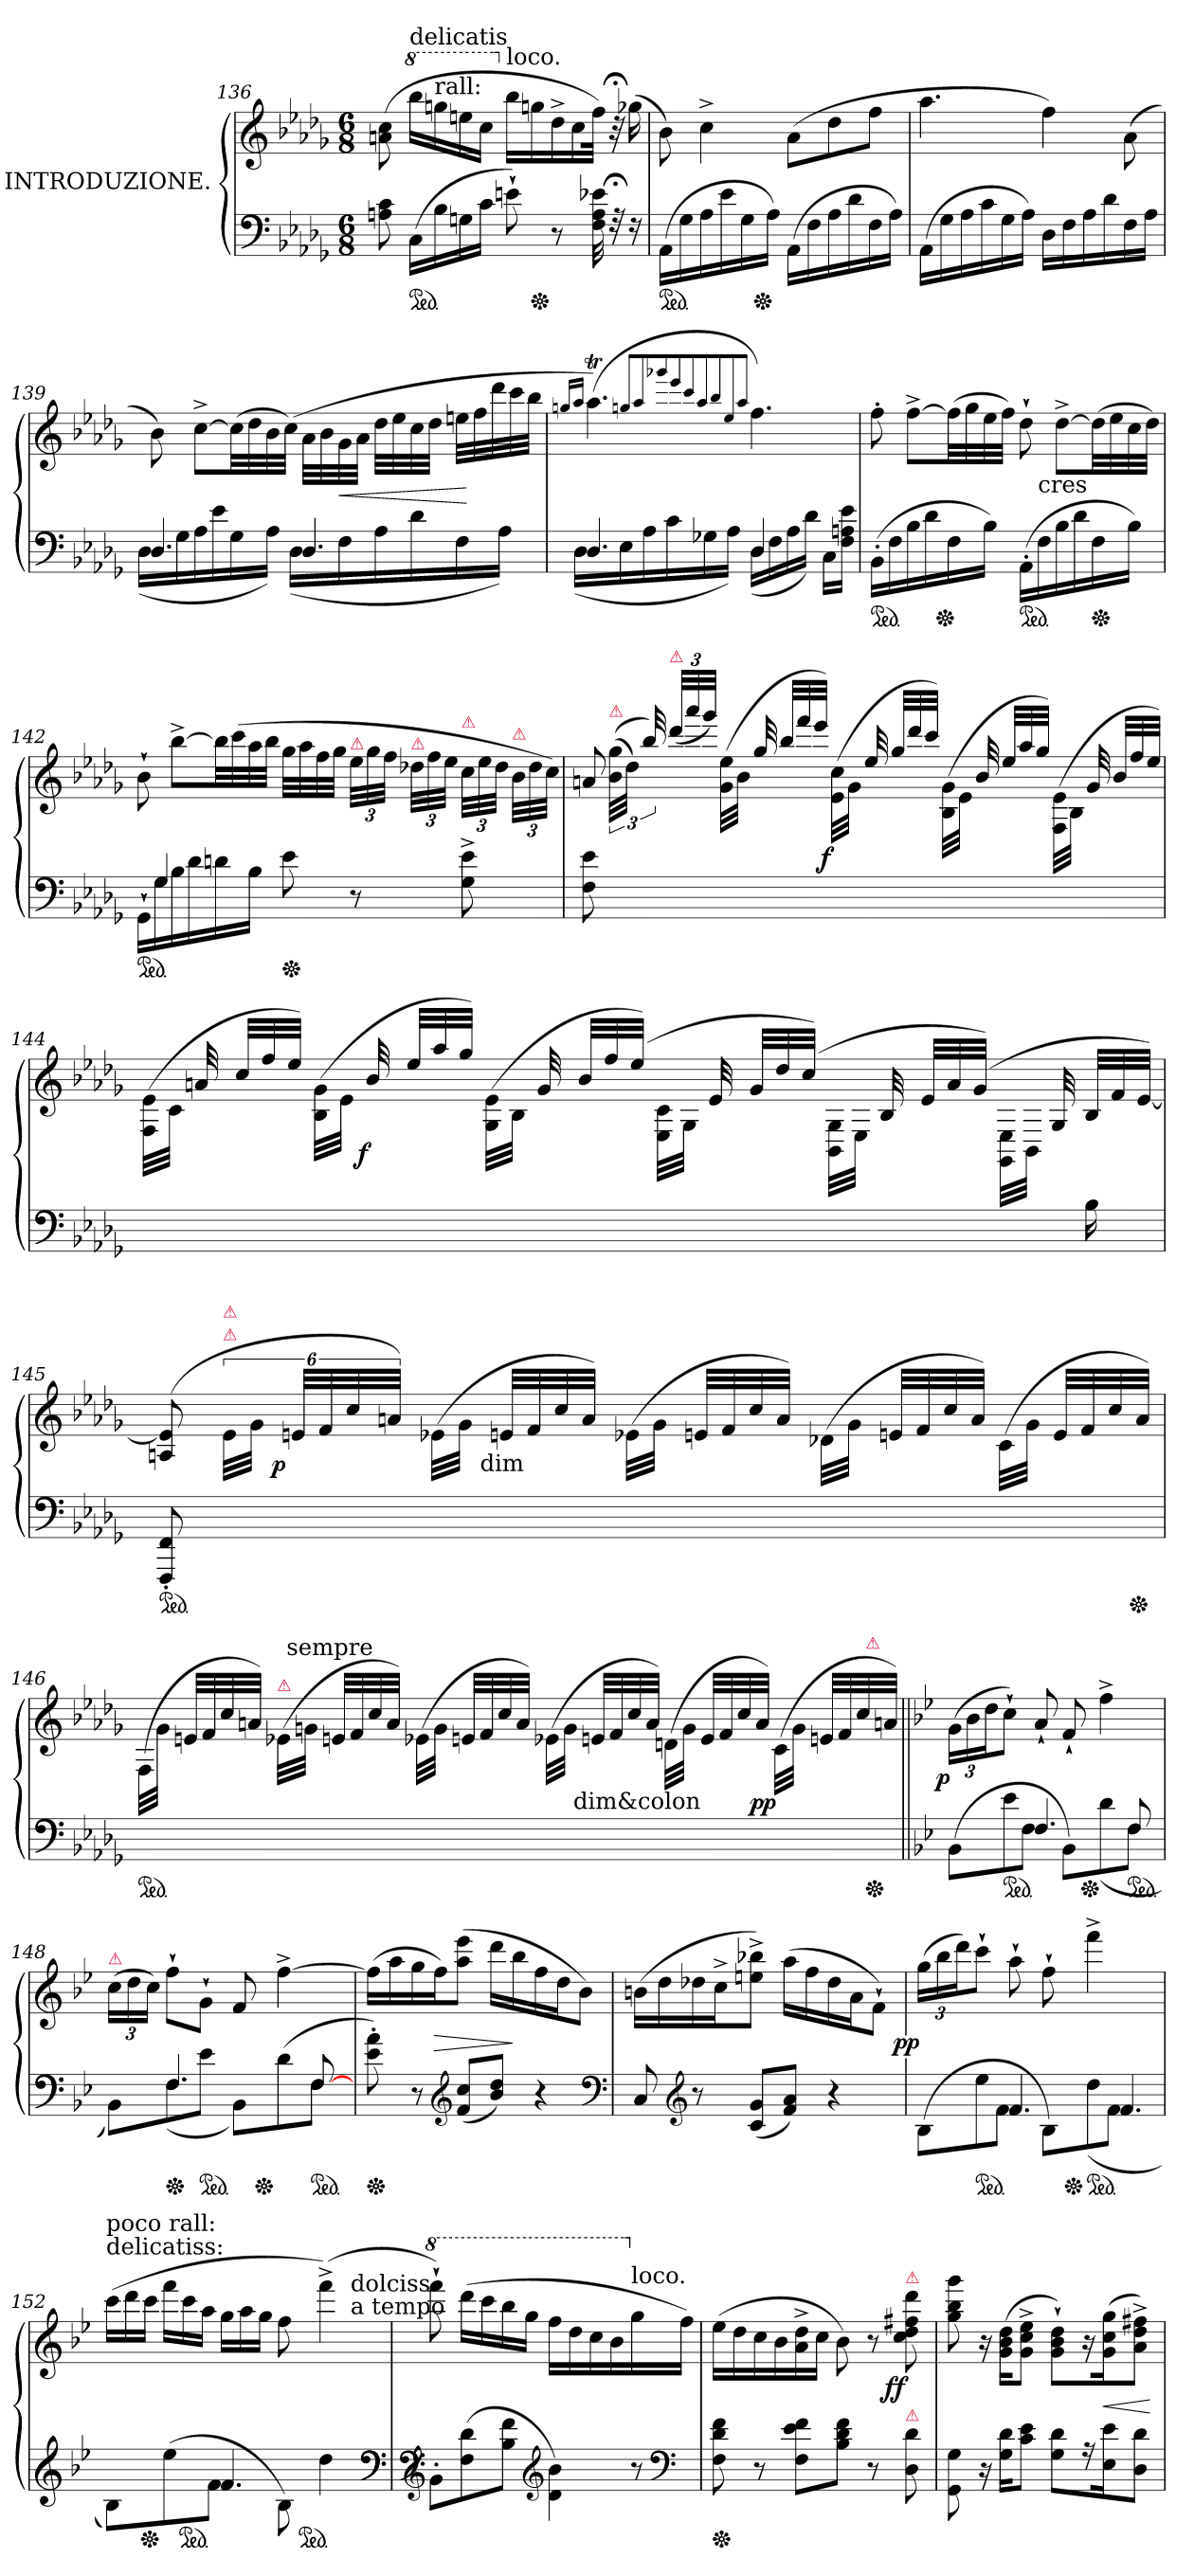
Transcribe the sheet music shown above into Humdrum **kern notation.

**kern	**kern	**dynam
*part1	*part1	*part1
*staff2	*staff1	*staff1/2
*I"INTRODUZIONE.	*	*
*clefF4	*clefG2	*
*k[b-e-a-d-g-]	*k[b-e-a-d-g-]	*
*M6/8	*M6/8	*
=136	=136	=136
8An 8c	(>8an 8cc	.
*	*8va	*
!	!LO:TX:a:t=delicatis	!
*ped	*	*
(>16CLL	16bbb-LL	.
!	!LO:TX:a:t=rall&colon;	!
16B-	16gggn	.
16Gn	16eeen	.
16cJJ	16cccJJ	.
*	*X8va	*
!	!LO:TX:a:t=loco.	!
8en`>)	16bb-LL	.
*Xped	*	*
.	16ggn	.
8r	16dd-^	.
.	16cc	.
32F 32A 32e-X	32ffJJk)	.
32r;<F	32r;<	.
16rF	(>16gg-X	.
=137	=137	=137
!	!LO:TX:a:B:t=a Tempo.	!
!	!LO:TX:a:color=crimson:t=⚠	!
*ped	*	*
*	*^	*
(>16AA-LL	8b-)	4ryy	.
16G-	.	.	.
16A-	4cc^>	.	.
16e-	.	.	.
16G-	.	32ryy	.
*Xped	*	*	*
.	.	4...ryy	.
16A-JJ)	.	.	.
(>16AA-LL	(>8a-L	.	.
16F	.	.	.
16A-	8dd-	.	.
16d-	.	.	.
16F	8ffJ	.	.
16A-JJ)	.	.	.
=138	=138	=138	=138
!	!LO:TX:a:t=ten	!	!
*	*v	*v	*
(>16AA-LL	4.aa-	.
16G-	.	.
16A-	.	.
16c	.	.
16G-	.	.
16A-JJ)	.	.
16D-LL	4ff)	.
16F	.	.
16A-	.	.
16d-	.	.
16F	(>8a-\	.
16A-JJ	.	.
=139	=139	=139
*^	*	*
4.D-/	(>16D-LL	8b-)	.
.	16G-\	.	.
.	16A-	[8cc^L	.
.	16e-	.	.
.	16G-	(>32ccLL]	.
.	.	32dd-	.
.	16A-JJ)	32b-	.
.	.	(>32ccJJJ)	.
4.D-/	(>16D-LL	32a-\LLL	.
.	.	32b-	.
.	16F\	32g-	<
.	.	32a-JJJ	.
.	16A-	32dd-LLL	.
.	.	32ee-	.
.	16d-	32cc	.
.	.	32dd-JJJ	.
*	*	*Xtuplet	*
.	16F	40eenLLL	.
.	.	40ff	[
.	.	40ddd-	.
.	16A-JJ)	.	.
.	.	40ccc	.
.	.	40bb-JJJ	.
=140	=140	=140	=140
.	.	16qqggn/LL	.
.	.	16qqaa-/JJ	.
4.D-/	(>16D-LL	(<4.aa-T)	.
.	16E-\	.	.
.	16A-	.	.
.	16c	.	.
.	16G-X	.	.
.	16A-JJ)	.	.
.	.	8qqggn/L	.
.	.	8qqaa-/	.
.	.	8qqggg-X/	.
.	.	8qqeee-/	.
.	.	8qqccc/	.
.	.	8qqaa-/	.
.	.	8qqbb-/	.
.	.	8qqee-	.
.	.	8qqaa-/J	.
4D-/	(>16D-LL	4.ff)	.
.	16F\	.	.
.	16A-	.	.
.	16d-JJ)	.	.
16C\LL	8rcyy	.	.
16F 16An 16e-JJ	.	.	.
*v	*v	*	*
=141	=141	=141
*	*^	*
*ped	*	*	*
*	*	*^	*
(>16BB-'LL	8ff'	4..ryy	8..ryy	.
16F	.	.	.	.
16B-	[8ff^L	.	.	.
16d-	.	.	.	.
*Xped	*	*	*	*
.	.	.	2ryy	.
16F	(>32ffLL]	.	.	.
.	32gg-	.	.	.
16B-JJ)	32ee-	.	.	.
.	32ffJJJ)	.	.	.
*ped	*	*	*	*
(>16AA-'LL	8dd-`>	.	.	.
!	!	!LO:TX:c:t=cres	!	!
16F	.	4ryy	.	.
16B-	[8dd-^L	.	.	.
16d-	.	.	.	.
*Xped	*	*	*	*
16F	(>32dd-LL]	.	.	.
.	32ee-	.	.	.
16B-JJ)	32cc	16ryy	.	.
.	32dd-JJJ)	.	32ryy	.
*	*v	*v	*v	*
=142	=142	=142
*^	*	*
*ped	*	*	*
16rcyy	16GG-`>LL	8b-`>	.
4G-	16G-	.	.
.	16B-	[8bb-^>L	.
.	16d-	.	.
.	16dn	32bb-LL]	.
.	.	(>32ccc	.
16reyy	16B-JJ	32aa-	.
.	.	32bb-JJJ	.
*Xped	*	*	*
8e-	4.rGGyy	32gg-LLL	.
.	.	32aa-	.
.	.	32ff	.
.	.	32gg-JJJ	.
*	*	*tuplet	*
!	!	!LO:TX:a:color=crimson:t=⚠	!
8r	.	48ee-LLL	.
.	.	48gg-	.
.	.	48ffJJJ	.
!	!	!LO:TX:a:color=crimson:t=⚠	!
.	.	48dd-XLLL	.
.	.	48ff	.
.	.	48ee-JJJ	.
!	!	!LO:TX:a:color=crimson:t=⚠	!
8G-^<\ 8e-^<\	.	48ccLLL	.
.	.	48ee-	.
.	.	48dd-JJJ	.
!	!	!LO:TX:a:color=crimson:t=⚠	!
.	.	48b-LLL	.
.	.	48dd-	.
.	.	48ccJJJ)	.
*v	*v	*	*
=143	=143	=143
8F 8e-	8an	.
!	!LO:TX:a:color=crimson:t=⚠	!
8ryy	(>(>48b- 48gg-LLL	.
.	48dd-JJJ)	.
.	48bb-/)	.
!	!LO:TX:a:color=crimson:t=⚠	!
.	(<48ddd-/LLL	.
.	48aaa-	.
.	48ggg-JJJ)	.
*	*Xtuplet	*
2ryy	(>48g- 48ee-LLL	.
.	48b-JJJ	.
.	48gg-/	.
.	48bb-/LLL	.
.	48fff	.
.	48eee-JJJ)	.
!	!	!LO:DY:rj
.	(>48e-\ 48cc\LLL	f
.	48g-JJJ	.
.	48ee-/	.
.	48gg-/LLL	.
.	48ddd-	.
.	48cccJJJ)	.
.	(>48B-\ 48g-\LLL	.
.	48e-JJJ	.
.	48b-/	.
.	48ee-/LLL	.
.	48aa-	.
.	48gg-JJJ)	.
.	(>48F\ 48e-\LLL	.
.	48B-\JJJ	.
.	48g-/	.
.	48b-/LLL	.
.	48ff	.
.	48ee-JJJ)	.
=144	=144	=144
8rGGyy	(>48F\ 48e-\LLL	.
.	48c\JJJ	.
.	48an	.
.	48cc/LLL	.
.	48ff	.
.	48ee-JJJ)	.
8rGGyy	(>48B-\ 48g-\LLL	.
.	48e-JJJ	.
.	48b-/	f
.	48ee-/LLL	.
.	48aa-	.
.	48gg-JJJ)	.
8rGGyy	(>48G-\ 48e-\LLL	.
.	48B-\JJJ	.
.	48g-	.
.	48b-/LLL	.
.	48ff	.
.	(>48ee-JJJ)	.
4ryy	48E-\ 48c\LLL	.
.	48G-\JJJ	.
.	48e-	.
.	48g-/LLL	.
.	48dd-	.
.	(>48ccJJJ)	.
.	48BB-\ 48G-\LLL	.
.	48E-\JJJ	.
.	48B-/	.
.	48e-LLL	.
.	48a	.
.	(>48g-JJJ)	.
16ryy	48GG-\ 48E-\LLL	.
.	48BB-\JJJ	.
.	48G-/	.
16B-\	48B-/LLL	.
.	48f	.
.	[48e-JJJ)	.
=145	=145	=145
*ped	*	*
8FFF'</ 8FF'</	(>8An/ 8e-]/	.
*	*tuplet	*
!	!LO:TX:a:color=crimson:t=⚠	!
!	!LO:TX:a:color=crimson:t=⚠	!
8ryy	48e-\LLL	.
.	48g-JJJ	.
.	48enLLL	p
.	48f	.
.	48cc	.
.	48anJJJ)	.
*	*Xtuplet	*
2ryy	(>48e-X\LLL	.
.	48g-JJJ	.
!	!LO:TX:c:t=dim	!
.	48en/LLL	.
.	48f	.
.	48cc	.
.	48aJJJ)	.
.	(>48e-X\LLL	.
.	48g-JJJ	.
.	48enLLL	.
.	48f	.
.	48cc	.
.	48aJJJ)	.
.	(>48d-X\LLL	.
.	48g-JJJ	.
.	48enLLL	.
.	48f	.
.	48cc	.
.	48aJJJ)	.
.	(>48c\LLL	.
.	48g-JJJ	.
.	48eLLL	.
.	48f	.
.	48cc	.
*Xped	*	*
.	48aJJJ)	.
=146	=146	=146
*ped	*	*
2.ryy	(>48F\LLL	.
.	48g-\JJJ	.
.	48enLLL	.
.	48f	.
.	48cc	.
.	48anJJJ)	.
!	!LO:TX:a:color=crimson:t=⚠	!
.	(>48e-X\LLL	.
!	!LO:TX:a:t=sempre	!
.	48gnJJJ	.
.	48enLLL	.
.	48f	.
.	48cc	.
.	48aJJJ)	.
.	(>48e-X\LLL	.
.	48gJJJ	.
.	48enLLL	.
.	48f	.
.	48cc	.
.	48aJJJ)	.
.	(>48e-X\LLL	.
.	48gJJJ	.
!	!LO:TX:c:t=dim&colon	!
.	48enLLL	.
.	48f	.
.	48cc	.
.	48aJJJ)	.
.	(>48dn\LLL	.
.	48gJJJ	.
.	48eLLL	.
.	48f	.
.	48cc	.
.	48aJJJ)	.
!	!	!LO:DY:rj
.	(>48c\LLL	pp
.	48gJJJ	.
.	48enLLL	.
.	48f	.
.	48cc	.
!	!LO:TX:a:color=crimson:t=⚠	!
*Xped	*	*
.	48anJJJ)	.
=147||	=147||	=147||
*k[b-e-]	*k[b-e-]	*
*^	*	*
*	*	*tuplet	*
*v	*v	*	*
*	*MM88	*
*^	*	*
!	!	!LO:TX:a:color=crimson:t=⚠	!
!	!	!	!LO:DY:rj
*	*	*^	*
8rAyy	(>8BB-\L	(>24gLL	4..ryy	p
.	.	24b-	.	.
.	.	24ddJ	.	.
*ped	*	*	*	*
8ryy	8e-	8cc`>J)	.	.
4.F/	8FJ	8a`<	.	.
.	8BB-\L)	8f`<	.	.
*Xped	*	*	*	*
.	.	.	4ryy	.
.	(>8d	4ff^>	.	.
!LO:N:vis=4.	!	!	!	!
*ped	*	*	*	*
8F/	8FJ	.	.	.
.	.	.	16ryy	.
=148	=148	=148	=148	=148
!	!	!LO:TX:a:color=crimson:t=⚠	!	!
8rAyy	8BB-L)	(>24ccLL	4..ryy	.
.	.	24dd	.	.
.	.	24ccJJ)	.	.
!	!LO:N:vis=4.	!	!	!
*Xped	*	*	*	*
4.F	(>8F	8ff`>L	.	.
*ped	*	*	*	*
.	8e-J	8g`>J	.	.
.	8BB-L)	8f	.	.
*Xped	*	*	*	*
.	.	.	4ryy	.
8ryy	(>8d	[4ff^<	.	.
!LO:N:vis=4	!	!	!	!
*ped	*	*	*	*
[8F/	8FJ	.	.	.
.	.	.	16ryy	.
*v	*v	*	*	*
*	*v	*v	*
=149	=149	=149
*Xped	*	*
8e-'> 8a'>)	(>16ffLL]	.
.	16aa	.
8r	16gg	.
.	16ffJ)	>
*clefG2	*	*
(<8f/ 8cc/L	(>8aa 8eee-J	.
8b- 8ddJ)	16dddLL	.
.	16bb-	]
4r	16ff	.
.	16ddJ	.
.	8b-J)	.
*clefF4	*	*
=150	=150	=150
8C	(>16bnLL	.
.	16dd	.
*clefG2	*	*
8r	16dd-X	.
.	16cc^<J	.
(<8c/ 8g/L	8een^> 8bb-X^>J)	.
8f 8aJ)	(>16aaLL	.
.	16ff	.
4r	16dd-	.
.	16aJ	.
.	8f`>J)	.
=151	=151	=151
*^	*	*
!	!	!LO:TX:a:color=crimson:t=⚠	!
!	!	!	!LO:DY:rj
*	*	*^	*
4ryy	(>8B-\L	(>24ggLL	4..ryy	pp
.	.	24bb-	.	.
.	.	24dddJ)	.	.
*ped	*	*	*	*
.	8ee-	8ccc`>J	.	.
4.f/	8fJ	8aa`>	.	.
.	8B-\L)	8ff`>	.	.
*Xped	*	*	*	*
.	.	.	4ryy	.
*ped	*	*	*	*
.	(>8dd	4fff^>	.	.
!LO:N:vis=4.	!	!	!	!
8f/	8fJ	.	.	.
.	.	.	16ryy	.
*	*	*v	*v	*
=152	=152	=152	=152
*	*	*Xtuplet	*
*	*	*^	*
!	!	!LO:TX:a:t=delicatiss&colon;	!	!
!	!	!LO:TX:a:t=poco rall&colon;	!	!
*	*	*	*^	*
4rffyy	8B-L)	(>24cccLL	2ryy	4..ryy	.
.	.	24ddd	.	.	.
*Xped	*	*	*	*	*
.	.	24cccJJ	.	.	.
.	(>8ee-	24fffLL	.	.	.
*ped	*	*	*	*	*
.	.	24ccc	.	.	.
.	.	24aaJJ	.	.	.
4.f	8fJ	24ggLL	.	.	.
.	.	24aa	.	.	.
.	.	24ggJJ	.	.	.
.	8B-)	8ff	.	.	.
*ped	*	*	*	*	*
.	.	.	.	4ryy	.
.	4dd\	(>4fff^<)	8ryy	.	.
!	!	!	!LO:TX:a:t=a tempo	!	!
!	!	!	!LO:TX:a:t=dolciss	!	!
8raayy	.	.	8ryy	.	.
.	.	.	.	16ryy	.
*v	*v	*	*	*	*
*clefF4	*	*	*	*
*	*v	*v	*v	*
=153	=153	=153
*	*8va	*
*^	*^	*
*	*	*	*^	*
!	!	!LO:TX:a:t=a Tempo	!	!	!
!	!	!LO:TX:a:t=dolciss.	!	!	!
*v	*v	*	*	*	*
*	*v	*v	*v	*
8BB-'L	8ffff`>)	.
(>8F 8d	(>16ddddLL	.
.	16cccc	.
8B- 8fJ	16bbb-	.
.	16gggJJ	.
*clefG2	*	*
4d\ 4b-\)	16fffLL	.
.	16ddd	.
.	16ccc	.
.	16bb-	.
*	*X8va	*
!	!LO:TX:a:t=loco.	!
8r	16gg	.
*clefF4	*	*
.	16ffJJ)	.
=154	=154	=154
*Xped	*	*
8F 8d 8f	(>16ee-LL	.
.	16dd	.
8r	16cc	.
.	16b-	.
8F 8e- 8fL	16a^> 16dd^>	.
.	16ccJJ	.
8B- 8d 8fJ	8b-)	.
8r	8r	.
!	!LO:TX:a:color=crimson:t=⚠	!
!LO:TX:a:color=crimson:t=⚠	!	!
!	!	!LO:DY:rj
8D 8d	8cc 8dd 8ff#X 8ddd	ff
=155	=155	=155
8GG\ 8G\	8gg 8bb- 8ggg	.
16r	16r	.
16G 16dKL	(>16g 16b- 16ddKL	.
8c 8e-J	8g^ 8cc^ 8ee-^J	.
8G 8dL	8g`> 8b-`> 8dd`>L)	.
16r	16r	.
16E- 16e-K	(>16g 16cc 16ggK	<
8D 8dJ	8a^> 8dd^> 8ff#X^>J)	.
.	.	[
=	=	=
*-	*-	*-
